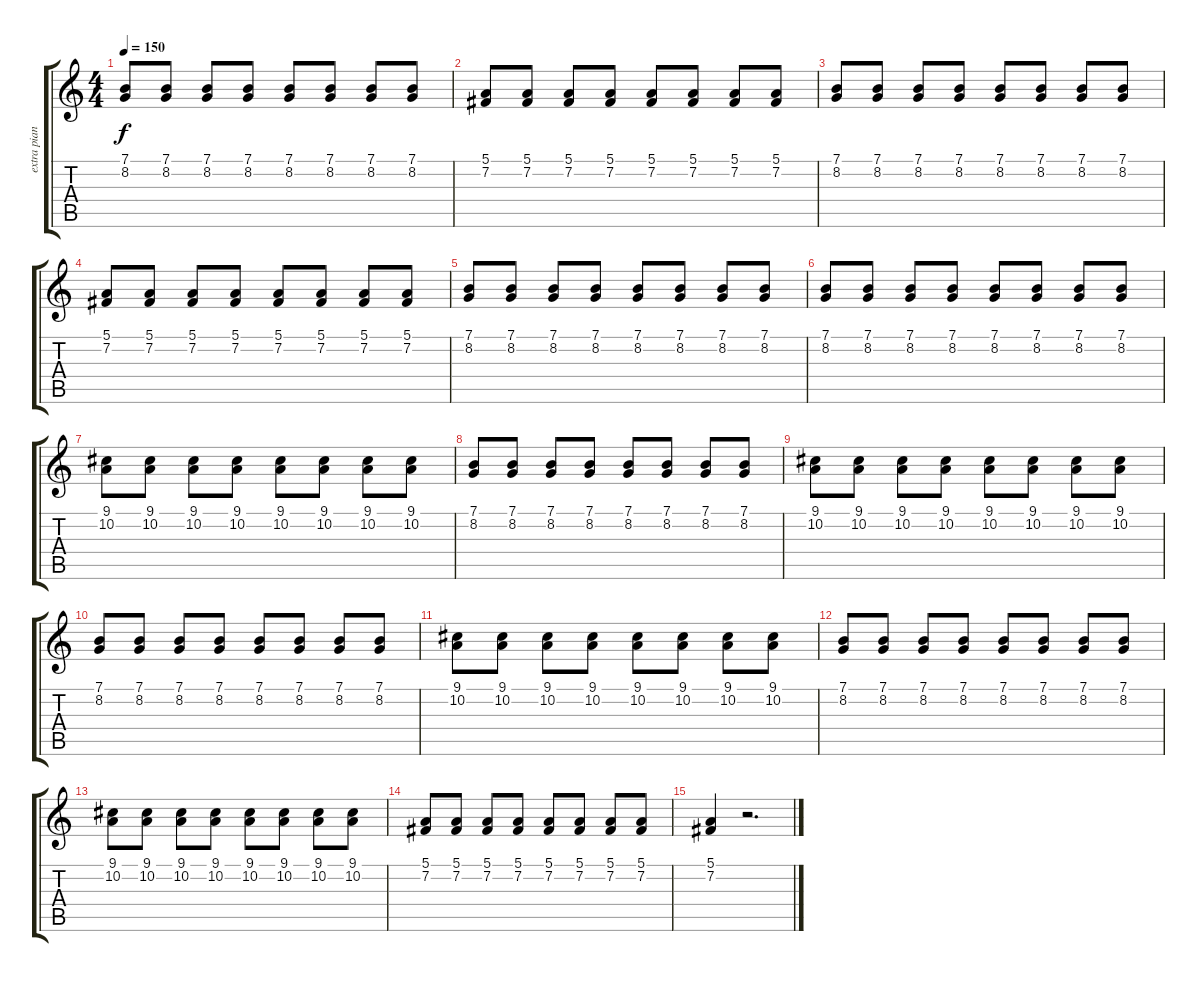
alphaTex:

\track ("extra piano" "extra pian") {instrument acousticgrandpiano}
\staff {score tabs}
\tuning (E4 B3 G3 D3 A2 E2) {hide}
\ts (4 4)
\tempo 150
\clef g2
\ks c
(7.1 8.2).8{dy f} (7.1 8.2).8 (7.1 8.2).8 (7.1 8.2).8 (7.1 8.2).8 (7.1 8.2).8 (7.1 8.2).8 (7.1 8.2).8 |
(5.1 7.2).8 (5.1 7.2).8 (5.1 7.2).8 (5.1 7.2).8 (5.1 7.2).8 (5.1 7.2).8 (5.1 7.2).8 (5.1 7.2).8 |
(7.1 8.2).8 (7.1 8.2).8 (7.1 8.2).8 (7.1 8.2).8 (7.1 8.2).8 (7.1 8.2).8 (7.1 8.2).8 (7.1 8.2).8 |
(5.1 7.2).8 (5.1 7.2).8 (5.1 7.2).8 (5.1 7.2).8 (5.1 7.2).8 (5.1 7.2).8 (5.1 7.2).8 (5.1 7.2).8 |
(7.1 8.2).8 (7.1 8.2).8 (7.1 8.2).8 (7.1 8.2).8 (7.1 8.2).8 (7.1 8.2).8 (7.1 8.2).8 (7.1 8.2).8 |
(7.1 8.2).8 (7.1 8.2).8 (7.1 8.2).8 (7.1 8.2).8 (7.1 8.2).8 (7.1 8.2).8 (7.1 8.2).8 (7.1 8.2).8 |
(9.1 10.2).8 (9.1 10.2).8 (9.1 10.2).8 (9.1 10.2).8 (9.1 10.2).8 (9.1 10.2).8 (9.1 10.2).8 (9.1 10.2).8 |
(7.1 8.2).8 (7.1 8.2).8 (7.1 8.2).8 (7.1 8.2).8 (7.1 8.2).8 (7.1 8.2).8 (7.1 8.2).8 (7.1 8.2).8 |
(9.1 10.2).8 (9.1 10.2).8 (9.1 10.2).8 (9.1 10.2).8 (9.1 10.2).8 (9.1 10.2).8 (9.1 10.2).8 (9.1 10.2).8 |
(7.1 8.2).8 (7.1 8.2).8 (7.1 8.2).8 (7.1 8.2).8 (7.1 8.2).8 (7.1 8.2).8 (7.1 8.2).8 (7.1 8.2).8 |
(9.1 10.2).8 (9.1 10.2).8 (9.1 10.2).8 (9.1 10.2).8 (9.1 10.2).8 (9.1 10.2).8 (9.1 10.2).8 (9.1 10.2).8 |
(7.1 8.2).8 (7.1 8.2).8 (7.1 8.2).8 (7.1 8.2).8 (7.1 8.2).8 (7.1 8.2).8 (7.1 8.2).8 (7.1 8.2).8 |
(9.1 10.2).8 (9.1 10.2).8 (9.1 10.2).8 (9.1 10.2).8 (9.1 10.2).8 (9.1 10.2).8 (9.1 10.2).8 (9.1 10.2).8 |
(5.1 7.2).8 (5.1 7.2).8 (5.1 7.2).8 (5.1 7.2).8 (5.1 7.2).8 (5.1 7.2).8 (5.1 7.2).8 (5.1 7.2).8 |
(5.1 7.2).4 r.2{d}
